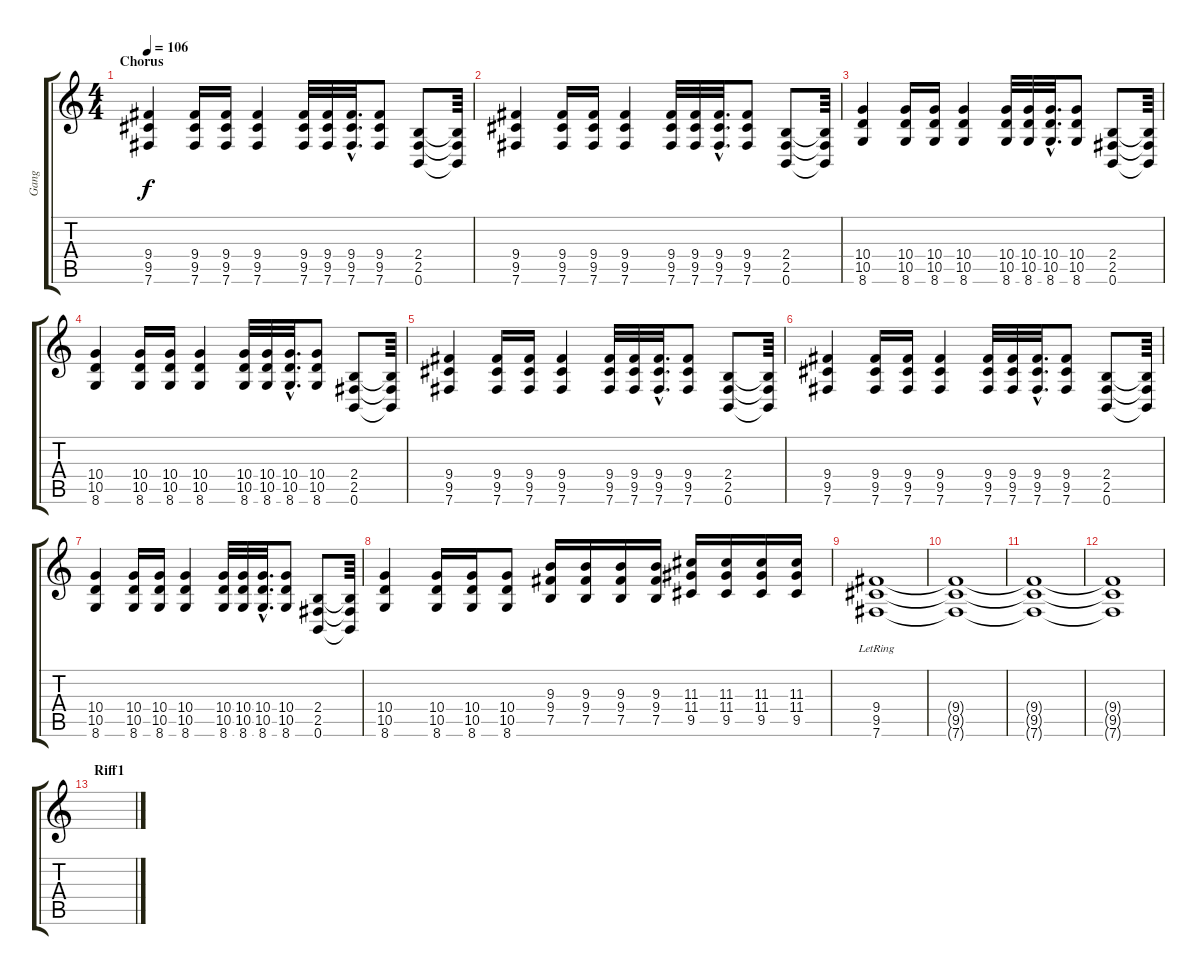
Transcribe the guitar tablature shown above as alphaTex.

\track ("Gang" "Gang") {instrument distortionguitar}
\staff {score tabs}
\tuning (B3 Gb3 D3 A2 E2 B1) {hide}
\ts (4 4)
\section ("" "Chorus")
\tempo 106
\clef g2
\ks c
(9.4 9.5 7.6).4{dy f} (9.4 9.5 7.6).16 (9.4 9.5 7.6).16 (9.4 9.5 7.6).4 (9.4 9.5 7.6).32 (9.4 9.5 7.6).32 (9.4{hac} 9.5{hac} 7.6{hac}).32{d} (9.4 9.5 7.6).8 (2.4 2.5 0.6).8 (2.4{t} 2.5{t} 0.6{t}).64 |
(9.4 9.5 7.6).4 (9.4 9.5 7.6).16 (9.4 9.5 7.6).16 (9.4 9.5 7.6).4 (9.4 9.5 7.6).32 (9.4 9.5 7.6).32 (9.4{hac} 9.5{hac} 7.6{hac}).32{d} (9.4 9.5 7.6).8 (2.4 2.5 0.6).8 (2.4{t} 2.5{t} 0.6{t}).64 |
(10.4 10.5 8.6).4 (10.4 10.5 8.6).16 (10.4 10.5 8.6).16 (10.4 10.5 8.6).4 (10.4 10.5 8.6).32 (10.4 10.5 8.6).32 (10.4{hac} 10.5{hac} 8.6{hac}).32{d} (10.4 10.5 8.6).8 (2.4 2.5 0.6).8 (2.4{t} 2.5{t} 0.6{t}).64 |
(10.4 10.5 8.6).4 (10.4 10.5 8.6).16 (10.4 10.5 8.6).16 (10.4 10.5 8.6).4 (10.4 10.5 8.6).32 (10.4 10.5 8.6).32 (10.4{hac} 10.5{hac} 8.6{hac}).32{d} (10.4 10.5 8.6).8 (2.4 2.5 0.6).8 (2.4{t} 2.5{t} 0.6{t}).64 |
(9.4 9.5 7.6).4 (9.4 9.5 7.6).16 (9.4 9.5 7.6).16 (9.4 9.5 7.6).4 (9.4 9.5 7.6).32 (9.4 9.5 7.6).32 (9.4{hac} 9.5{hac} 7.6{hac}).32{d} (9.4 9.5 7.6).8 (2.4 2.5 0.6).8 (2.4{t} 2.5{t} 0.6{t}).64 |
(9.4 9.5 7.6).4 (9.4 9.5 7.6).16 (9.4 9.5 7.6).16 (9.4 9.5 7.6).4 (9.4 9.5 7.6).32 (9.4 9.5 7.6).32 (9.4{hac} 9.5{hac} 7.6{hac}).32{d} (9.4 9.5 7.6).8 (2.4 2.5 0.6).8 (2.4{t} 2.5{t} 0.6{t}).64 |
(10.4 10.5 8.6).4 (10.4 10.5 8.6).16 (10.4 10.5 8.6).16 (10.4 10.5 8.6).4 (10.4 10.5 8.6).32 (10.4 10.5 8.6).32 (10.4{hac} 10.5{hac} 8.6{hac}).32{d} (10.4 10.5 8.6).8 (2.4 2.5 0.6).8 (2.4{t} 2.5{t} 0.6{t}).64 |
(10.4 10.5 8.6).4 (10.4 10.5 8.6).16 (10.4 10.5 8.6).16 (10.4 10.5 8.6).8 (9.3 9.4 7.5).16 (9.3 9.4 7.5).16 (9.3 9.4 7.5).16 (9.3 9.4 7.5).16 (11.3 11.4 9.5).16 (11.3 11.4 9.5).16 (11.3 11.4 9.5).16 (11.3 11.4 9.5).16 |
(9.4{lr} 9.5{lr} 7.6).1 |
(9.4{t} 9.5{t} 7.6{t}).1{volume 7} |
(9.4{t} 9.5{t} 7.6{t}).1{volume 3} |
(9.4{t} 9.5{t} 7.6{t}).1{volume 0} |
\section ("" "Riff1")
